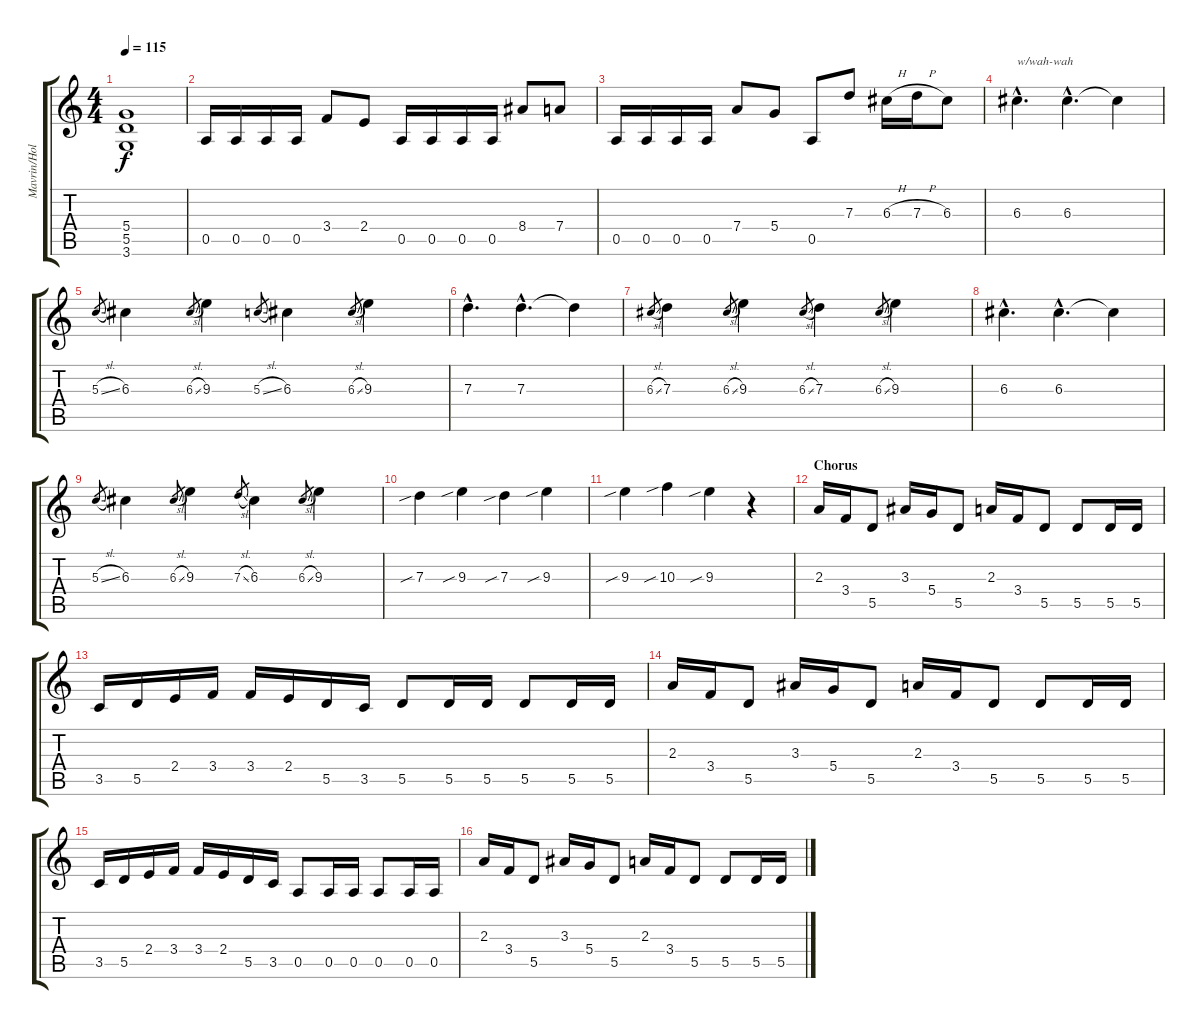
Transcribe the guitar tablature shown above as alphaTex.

\track ("Mavrin/Holstinin" "Mavrin/Hol") {instrument distortionguitar}
\staff {score tabs}
\tuning (E4 B3 G3 D3 A2 E2) {hide}
\ts (4 4)
\tempo 115
\clef g2
\ks c
(5.4{t} 5.5{t} 3.6{t}).1{dy f} |
0.5.16 0.5.16 0.5.16 0.5.16 3.4.8 2.4.8 0.5.16 0.5.16 0.5.16 0.5.16 8.4.8 7.4.8 |
0.5.16 0.5.16 0.5.16 0.5.16 7.4.8 5.4.8 0.5.8 7.3.8 6.3{h}.16 7.3{h}.16 6.3.8 |
6.3{hac}.4{d txt "w/wah-wah"} 6.3{hac}.4{d} 6.3{t}.4 |
5.3{sl}.8{gr} 6.3.4 6.3{sl}.8{gr} 9.3.4 5.3{sl}.8{gr} 6.3.4 6.3{sl}.8{gr} 9.3.4 |
7.3{hac}.4{d} 7.3{hac}.4{d} 7.3{t}.4 |
6.3{sl}.8{gr} 7.3.4 6.3{sl}.8{gr} 9.3.4 6.3{sl}.8{gr} 7.3.4 6.3{sl}.8{gr} 9.3.4 |
6.3{hac}.4{d} 6.3{hac}.4{d} 6.3{t}.4 |
5.3{sl}.8{gr} 6.3.4 6.3{sl}.8{gr} 9.3.4 7.3{sl}.8{gr} 6.3.4 6.3{sl}.8{gr} 9.3.4 |
7.3{sib}.4 9.3{sib}.4 7.3{sib}.4 9.3{sib}.4 |
9.3{sib}.4 10.3{sib}.4 9.3{sib}.4 r.4 |
\section ("" "Chorus")
2.3.16 3.4.16 5.5.8 3.3.16 5.4.16 5.5.8 2.3.16 3.4.16 5.5.8 5.5.8 5.5.16 5.5.16 |
3.5.16 5.5.16 2.4.16 3.4.16 3.4.16 2.4.16 5.5.16 3.5.16 5.5.8 5.5.16 5.5.16 5.5.8 5.5.16 5.5.16 |
2.3.16 3.4.16 5.5.8 3.3.16 5.4.16 5.5.8 2.3.16 3.4.16 5.5.8 5.5.8 5.5.16 5.5.16 |
3.5.16 5.5.16 2.4.16 3.4.16 3.4.16 2.4.16 5.5.16 3.5.16 0.5.8 0.5.16 0.5.16 0.5.8 0.5.16 0.5.16 |
2.3.16 3.4.16 5.5.8 3.3.16 5.4.16 5.5.8 2.3.16 3.4.16 5.5.8 5.5.8 5.5.16 5.5.16
